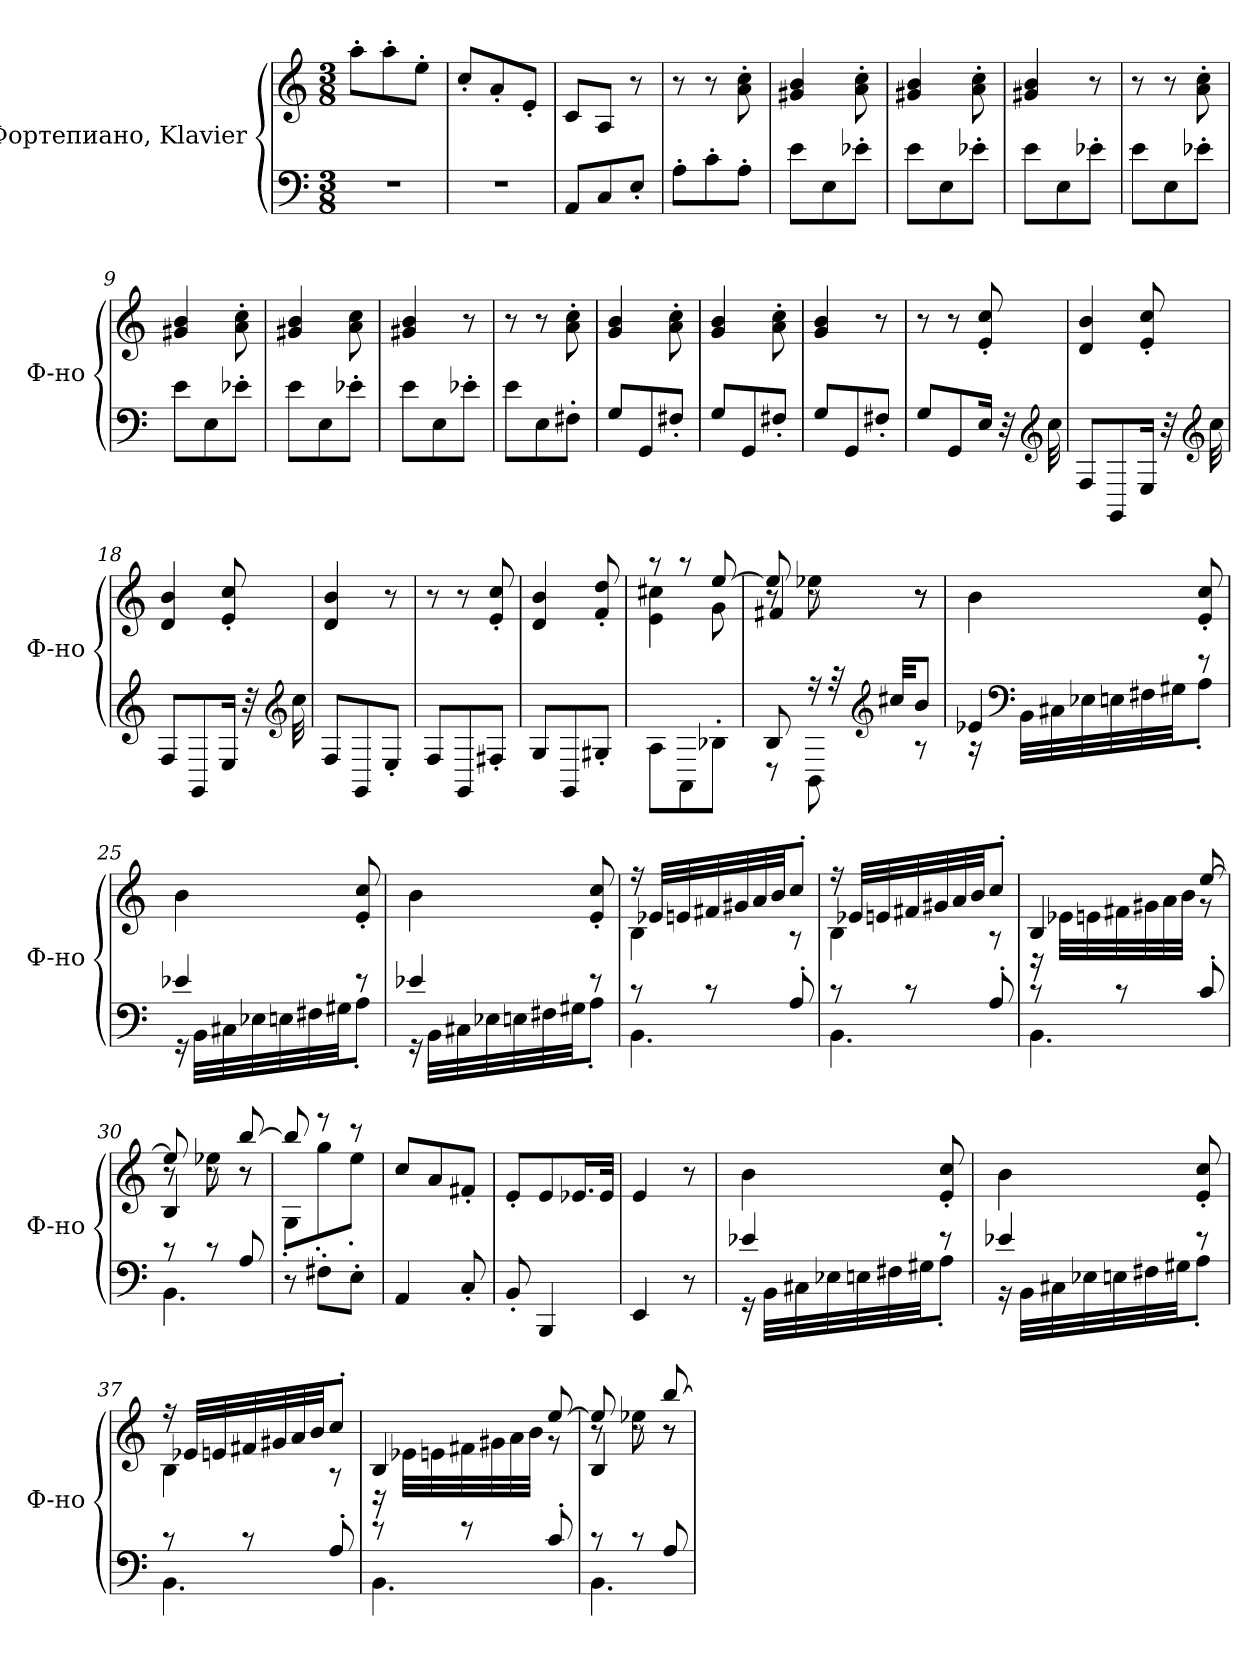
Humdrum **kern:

**kern	**kern
*part1	*part1
*staff2	*staff1
*I"Фортепиано, Klavier	*
*I'Ф-но	*
*clefF4	*clefG2
*k[]	*k[]
*M3/8	*M3/8
*MM126	*MM126
=1	=1
4.r	8aa'\L
.	8aa'\
.	8ee'\J
=2	=2
4.r	8cc'/L
.	8a'/
.	8e'/J
=3	=3
8AA/L	8c/L
8C/	8A/J
8E'/J	8r
=4	=4
8A'\L	8r
8c'\	8r
8A'\J	8a\' 8cc\'
=5	=5
8e\L	4g#X/ 4b/
8E\	.
8e-X'\J	8a\' 8cc\'
=6	=6
8e\L	4g#X/ 4b/
8E\	.
8e-X'\J	8a\' 8cc\'
=7	=7
8e\L	4g#X/ 4b/
8E\	.
8e-X'\J	8r
=8	=8
8e\L	8r
8E\	8r
8e-X'\J	8a\' 8cc\'
=9	=9
8e\L	4g#X/ 4b/
8E\	.
8e-X'\J	8a\' 8cc\'
=10	=10
8e\L	4g#X/ 4b/
8E\	.
8e-X'\J	8a\ 8cc\
=11	=11
8e\L	4g#X/ 4b/
8E\	.
8e-X'\J	8r
=12	=12
8e\L	8r
8E\	8r
8F#X'\J	8a\' 8cc\'
!!LO:LB:g=z
=13	=13
8G/L	4g/ 4b/
8GG/	.
8F#X'/J	8a\' 8cc\'
=14	=14
8G/L	4g/ 4b/
8GG/	.
8F#X'/J	8a\' 8cc\'
=15	=15
8G/L	4g/ 4b/
8GG/	.
8F#X'/J	8r
=16	=16
8G/L	8r
8GG/	8r
16E/Jk	8e/' 8cc/'
32r	.
*clefG2	*
32cc\	.
=17	=17
8F/L	4d/ 4b/
8GG/	.
16E/Jk	8e/' 8cc/'
32r	.
*clefG2	*
32cc\	.
=18	=18
8F/L	4d/ 4b/
8GG/	.
16E/Jk	8e/' 8cc/'
32r	.
*clefG2	*
32cc\	.
=19	=19
8F/L	4d/ 4b/
8GG/	.
8E'/J	8r
!!LO:LB:g=z
=20	=20
8F/L	8r
8GG/	8r
8F#X'/J	8e/' 8cc/'
=21	=21
8G/L	4d/ 4b/
8GG/	.
8G#X'/J	8f/' 8dd/'
=22	=22
*	*^
8A\L	8r	4e\ 4cc#X\
8AA\	8r	.
8B-X'\J	[8ee/	8g\
=23	=23	=23
*^	*	*^
8B/	8r	8ee/]	8r	4f#X/
16r	8BB\	8r	8ee-X\	.
32r	.	.	.	.
*clefG2	*	*	*	*
32cc#X/KKL	.	.	.	.
8b/J	8r	8r	8r	8r
*	*	*v	*v	*v
=24	=24	=24
4e-X/	16r	4b\
*clefF4	*	*
.	32BB\LLL	.
.	32C#X\	.
.	32E-X\	.
.	32En\	.
.	32F#X\	.
.	32G#X\JJ	.
8r	8A'\J	8e/' 8cc/'
=25	=25	=25
4e-X/	16r	4b\
.	32BB\LLL	.
.	32C#X\	.
.	32E-X\	.
.	32En\	.
.	32F#X\	.
.	32G#X\JJ	.
8r	8A'\J	8e/' 8cc/'
!!LO:LB:g=z
=26	=26	=26
4e-X/	16r	4b\
.	32BB\LLL	.
.	32C#X\	.
.	32E-X\	.
.	32En\	.
.	32F#X\	.
.	32G#X\JJ	.
8r	8A'\J	8e/' 8cc/'
=27	=27	=27
*	*	*^
8r	4.BB\	16r	4B\
.	.	32e-X/LLL	.
.	.	32en/	.
8r	.	32f#X/	.
.	.	32g#X/	.
.	.	32a/	.
.	.	32b/JJ	.
8A'/	.	8cc'/J	8r
=28	=28	=28	=28
8r	4.BB\	16r	4B\
.	.	32e-X/LLL	.
.	.	32en/	.
8r	.	32f#X/	.
.	.	32g#X/	.
.	.	32a/	.
.	.	32b/JJ	.
8A'/	.	8cc'/J	8r
=29	=29	=29	=29
8r	4.BB\	4B/	16r
.	.	.	32e-X\LLL
.	.	.	32en\
8r	.	.	32f#X\
.	.	.	32g#X\
.	.	.	32a\
.	.	.	32b\JJJ
8c'/	.	[8ee/	8r
=30	=30	=30	=30
*	*	*	*^
8r	4.BB\	8ee/]	8r	4B/
8r	.	8r	8ee-X\	.
8A/	.	[8bb/	8r	8r
*v	*v	*	*	*
*	*	*v	*v
!!LO:LB:g=z
=31	=31	=31
8r	8bb/]	8G'\L
8F#X'\L	8r	8gg'\
8E'\J	8r	8ee'\J
*	*v	*v
=32	=32
4AA/	8cc/L
.	8a/
8C'/	8f#X'/J
=33	=33
8BB'/	8e'/L
4BBB/	8e/
.	16.e-X/L
.	32e-/JJk
=34	=34
4EE/	4e/
8r	8r
=35	=35
*^	*
4e-X/	16r	4b\
.	32BB\LLL	.
.	32C#X\	.
.	32E-X\	.
.	32En\	.
.	32F#X\	.
.	32G#X\JJ	.
8r	8A'\J	8e/' 8cc/'
=36	=36	=36
4e-X/	16r	4b\
.	32BB\LLL	.
.	32C#X\	.
.	32E-X\	.
.	32En\	.
.	32F#X\	.
.	32G#X\JJ	.
8r	8A'\J	8e/' 8cc/'
=37	=37	=37
*	*	*^
8r	4.BB\	16r	4B\
.	.	32e-X/LLL	.
.	.	32en/	.
8r	.	32f#X/	.
.	.	32g#X/	.
.	.	32a/	.
.	.	32b/JJ	.
8A'/	.	8cc'/J	8r
!!LO:LB:g=z	!!
=38	=38	=38	=38
8r	4.BB\	4B/	16r
.	.	.	32e-X\LLL
.	.	.	32en\
8r	.	.	32f#X\
.	.	.	32g#X\
.	.	.	32a\
.	.	.	32b\JJJ
8c'/	.	[8ee/	8r
=39	=39	=39	=39
*	*	*	*^
8r	4.BB\	8ee/]	8r	4B/
8r	.	8r	8ee-X\	.
8A/	.	[8bb/	8r	8r
*v	*v	*	*	*
*	*v	*v	*v
=	=
*-	*-
